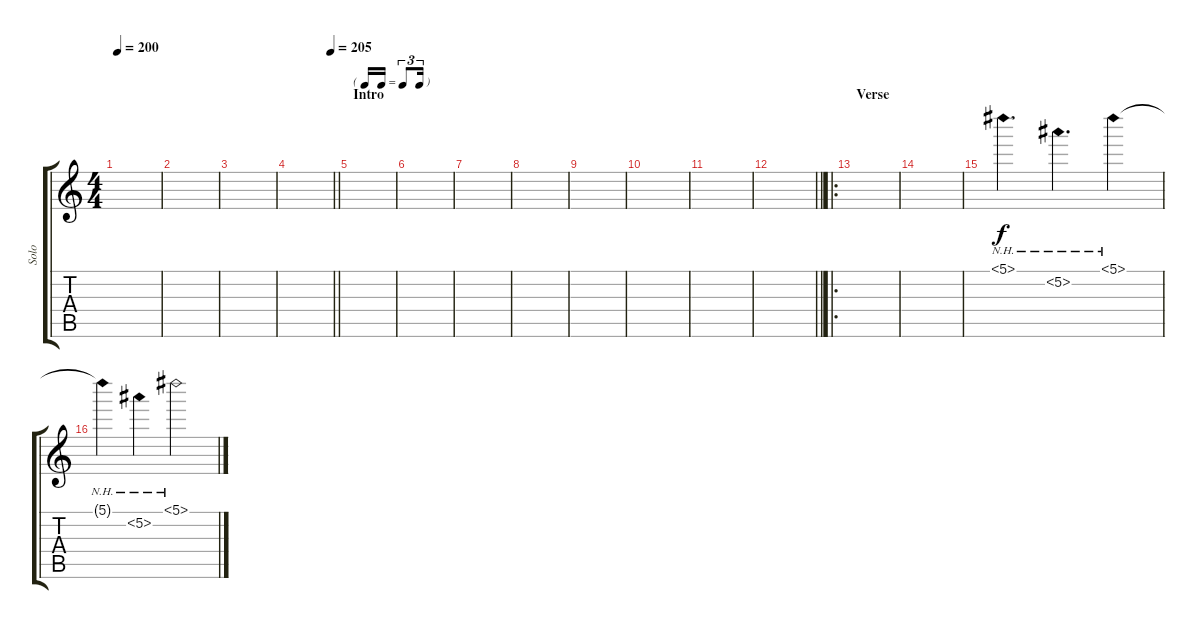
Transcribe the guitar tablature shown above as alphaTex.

\track ("Solo" "Solo") {instrument overdrivenguitar}
\staff {score tabs}
\tuning (Eb4 Bb3 Gb3 Db3 Ab2 Eb2) {hide}
\ts (4 4)
\tempo 200
\clef g2
\ks c
|
|
|
\tempo (205 0.9583333333333334)
\barLineRight lightlight
|
\tf triplet16th
\section ("" "Intro")
|
|
|
|
|
|
|
\barLineRight lightlight
|
\ro
\section ("" "Verse")
|
|
5.1{nh}.4{d} 5.2{nh}.4{d} 5.1{nh}.4 |
5.1{nh t}.4 5.2{nh}.4 5.1{nh}.2
